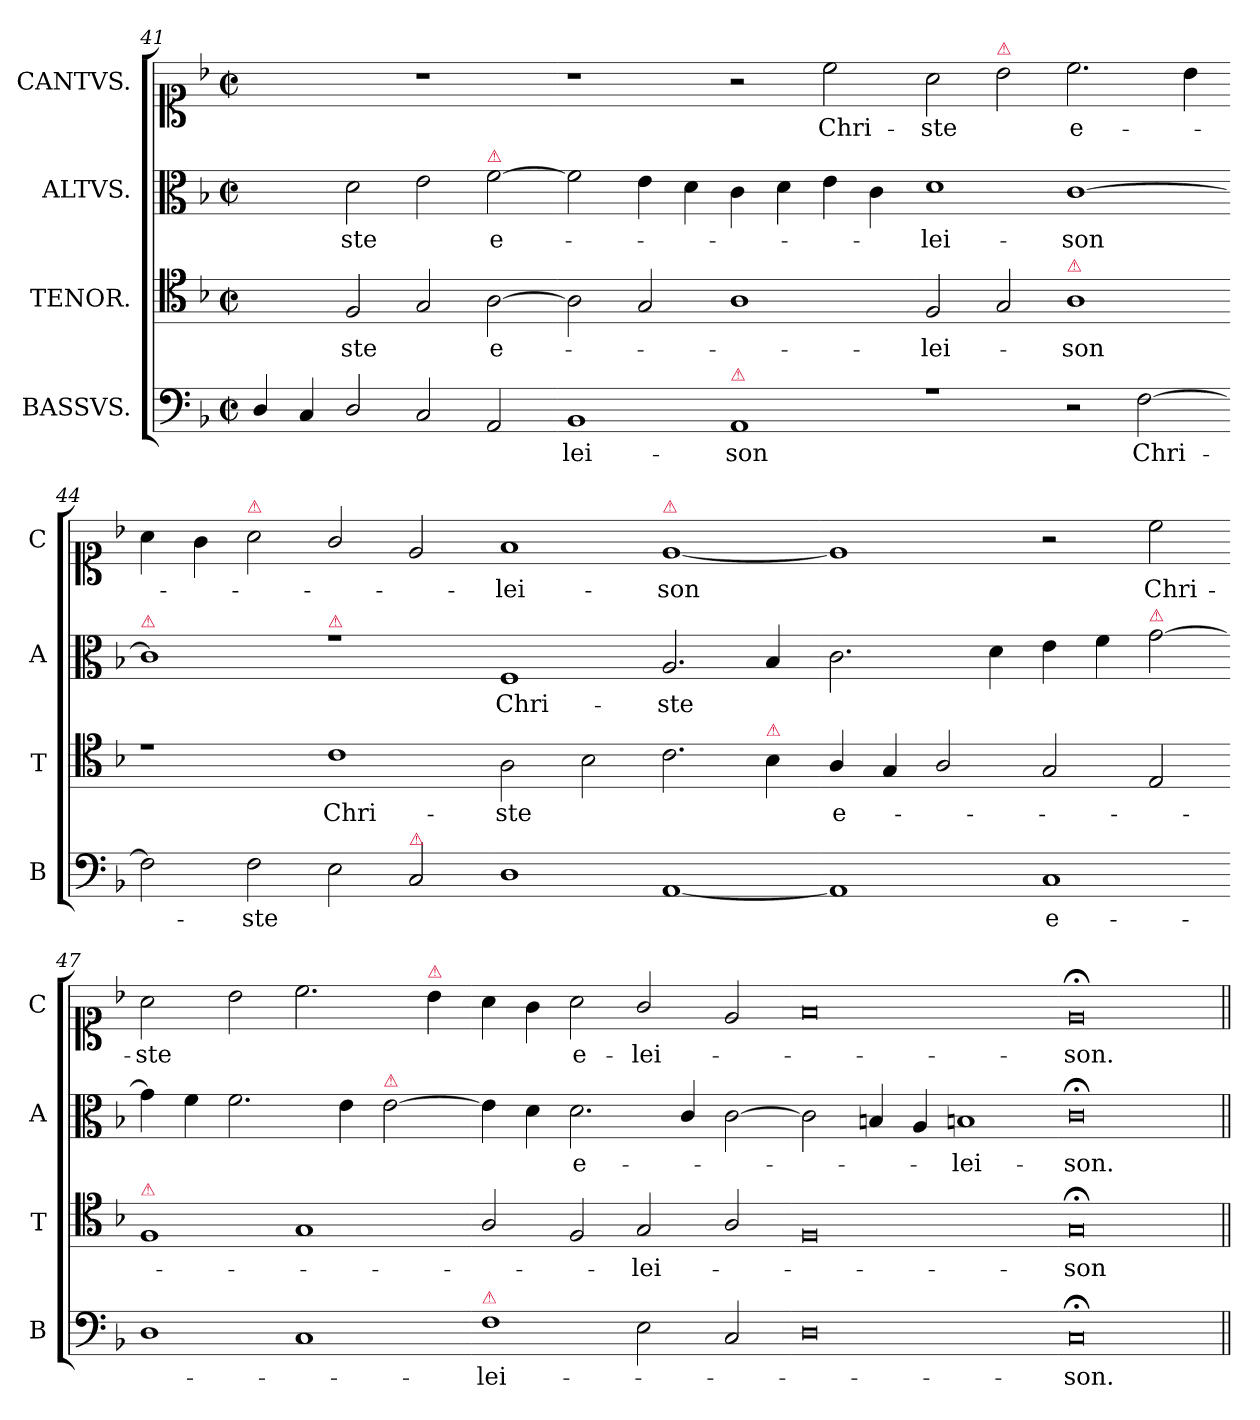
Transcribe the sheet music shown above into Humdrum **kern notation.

**kern	**text	**kern	**text	**kern	**text	**kern	**text
*part4	*part4	*part3	*part3	*part2	*part2	*part1	*part1
*staff4	*staff4	*staff3	*staff3	*staff2	*staff2	*staff1	*staff1
*I"BASSVS.	*	*I"TENOR.	*	*I"ALTVS.	*	*I"CANTVS.	*
*I'B	*	*I'T	*	*I'A	*	*I'C	*
*clefF4	*	*clefC4	*	*clefC3	*	*clefC1	*
*k[b-]	*	*k[b-]	*	*k[b-]	*	*k[b-]	*
*M2/1	*	*M2/1	*	*M2/1	*	*M2/1	*
*met(c|)	*	*met(c|)	*	*met(c|)	*	*met(c|)	*
=41	=41	=41	=41	=41	=41	=41	=41
4D/	.	2ryy	.	2ryy	.	1ryy	.
4C/	.	.	.	.	.	.	.
!	!	!	!LO:LY:i	!	!LO:LY:i	!	!
2D/	.	2F/	-ste	2d\	-ste	.	.
2C/	.	2G/	.	2e\	.	1r	.
!	!	!	!	!LO:TX:a:color=crimson:t=⚠	!	!	!
!	!	!	!LO:LY:i	!	!LO:LY:i	!	!
2AA/	.	[2A\	e-	[2f\	e-	.	.
=42-	=42-	=42-	=42-	=42-	=42-	=42-	=42-
!	!LO:LY:i	!	!	!	!	!	!
1BB-/	-lei-	2A\]	.	2f\]	.	1r	.
.	.	2G/	.	4e\	.	.	.
.	.	.	.	4d\	.	.	.
!LO:TX:a:color=crimson:t=⚠	!	!	!	!	!	!	!
!	!LO:LY:i	!	!	!	!	!	!
1AA/	-son	1A\	.	4c\	.	2r	.
.	.	.	.	4d\	.	.	.
!	!	!	!	!	!	!	!LO:LY:i
.	.	.	.	4e\	.	2cc\	Chri-
.	.	.	.	4c\	.	.	.
=43-	=43-	=43-	=43-	=43-	=43-	=43-	=43-
!	!	!	!LO:LY:i	!	!LO:LY:i	!	!LO:LY:i
1rA	.	2F/	lei-	1d\	-lei-	2a\	-ste
!	!	!	!	!	!	!LO:TX:a:color=crimson:t=⚠	!
.	.	2G/	.	.	.	2b-\	.
!	!	!LO:TX:a:color=crimson:t=⚠	!	!	!	!	!
!	!	!	!LO:LY:i	!	!LO:LY:i	!	!LO:LY:i
2r	.	1A\	-son	[1c\	-son	2.cc\	e-
[2F\	Chri-	.	.	.	.	.	.
.	.	.	.	.	.	4b-\	.
=44-	=44-	=44-	=44-	=44-	=44-	=44-	=44-
!	!	!	!	!LO:TX:a:color=crimson:t=⚠	!	!	!
2F\]	.	1re	.	1c\]	.	4a\	.
.	.	.	.	.	.	4g\	.
!	!	!	!	!	!	!LO:TX:a:color=crimson:t=⚠	!
2F\	-ste	.	.	.	.	2a\	.
!	!	!	!	!LO:TX:a:color=crimson:t=⚠	!	!	!
2E\	.	1c\	Chri-	1rg	.	2g/	.
!LO:TX:a:color=crimson:t=⚠	!	!	!	!	!	!	!
2C/	.	.	.	.	.	2e/	.
=45-	=45-	=45-	=45-	=45-	=45-	=45-	=45-
!	!	!	!	!	!	!	!LO:LY:i
1D\	.	2A\	-ste	1F/	Chri-	1f/	-lei-
.	.	2B-\	.	.	.	.	.
!	!	!	!	!	!	!LO:TX:a:color=crimson:t=⚠	!
!	!	!	!	!	!	!	!LO:LY:i
[1AA/	.	2.c\	.	2.A/	-ste	[1e/	-son
!	!	!LO:TX:a:color=crimson:t=⚠	!	!	!	!	!
.	.	4B-\	.	4B-/	.	.	.
=46-	=46-	=46-	=46-	=46-	=46-	=46-	=46-
1AA/]	.	4A/	e-	2.c\	.	1e/]	.
.	.	4G/	.	.	.	.	.
.	.	2A/	.	.	.	.	.
.	.	.	.	4d\	.	.	.
1C/	e-	2G/	.	4e\	.	2r	.
.	.	.	.	4f\	.	.	.
!	!	!	!	!LO:TX:a:color=crimson:t=⚠	!	!	!
.	.	2E/	.	[2g\	.	2cc\	Chri-
=47-	=47-	=47-	=47-	=47-	=47-	=47-	=47-
!	!	!LO:TX:a:color=crimson:t=⚠	!	!	!	!	!
1D\	.	1F/	.	4g\]	.	2a\	-ste
.	.	.	.	4f\	.	.	.
.	.	.	.	2.f\	.	2b-\	.
1C/	.	1G/	.	.	.	2.cc\	.
.	.	.	.	4e\	.	.	.
!	!	!	!	!LO:TX:a:color=crimson:t=⚠	!	!	!
.	.	.	.	[2e\	.	.	.
!	!	!	!	!	!	!LO:TX:a:color=crimson:t=⚠	!
.	.	.	.	.	.	4b-\	.
=48-	=48-	=48-	=48-	=48-	=48-	=48-	=48-
!LO:TX:a:color=crimson:t=⚠	!	!	!	!	!	!	!
1F\	lei-	2A/	.	4e\]	.	4a\	.
.	.	.	.	4d\	.	4g\	.
.	.	2F/	.	2.d\	e-	2a\	e-
2E\	.	2G/	-lei-	.	.	2g/	-lei-
.	.	.	.	4c/	.	.	.
2C/	.	2A/	.	[2c\	.	2e/	.
=49-	=49-	=49-	=49-	=49-	=49-	=49-	=49-
0D\	.	0F/	.	2c\]	.	0f/	.
.	.	.	.	4Bn/	.	.	.
.	.	.	.	4A/	.	.	.
.	.	.	.	1Bn/	-lei-	.	.
=50-	=50-	=50-	=50-	=50-	=50-	=50-	=50-
0C;</	-son.	0G;</	-son	0c;<\	-son.	0e;</	-son.
=||	=||	=||	=||	=||	=||	=||	=||
*-	*-	*-	*-	*-	*-	*-	*-
